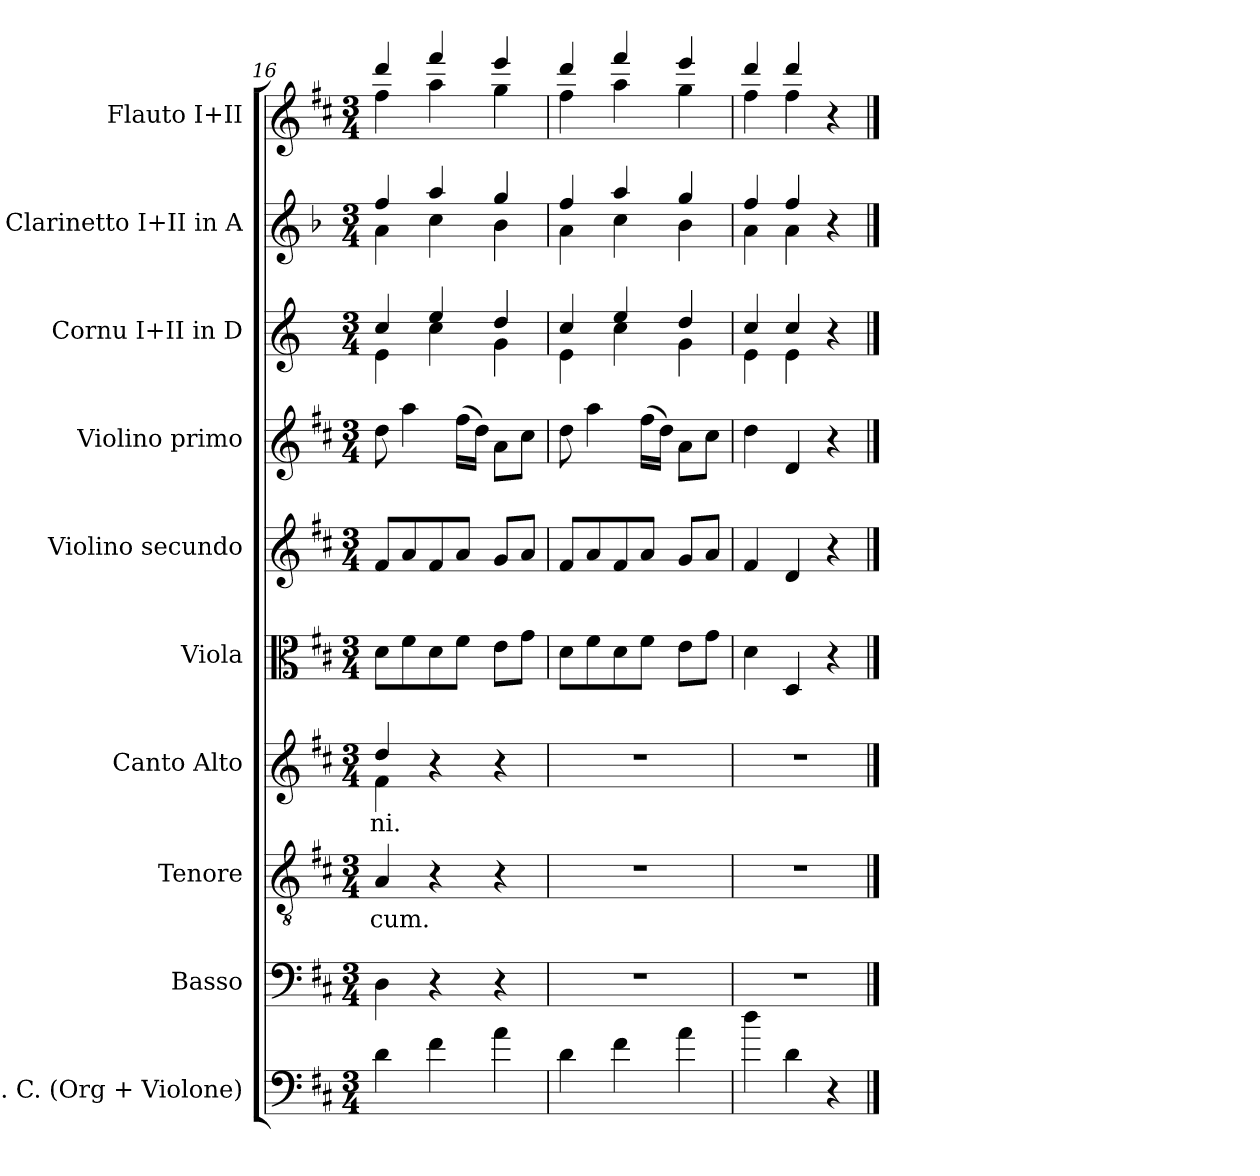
**kern	**kern	**kern	**text	**kern	**text	**kern	**kern	**kern	**kern	**kern	**kern
*part10	*part9	*part8	*part8	*part7	*part7	*part6	*part5	*part4	*part3	*part2	*part1
*staff10	*staff9	*staff8	*staff8	*staff7	*staff7	*staff6	*staff5	*staff4	*staff3	*staff2	*staff1
*I"B. C. (Org + Violone)	*I"Basso	*I"Tenore	*	*I"Canto Alto	*	*I"Viola	*I"Violino secundo	*I"Violino primo	*I"Cornu I+II in D	*I"Clarinetto I+II in A	*I"Flauto I+II
*I'Bc	*I'B	*I'T	*	*I'C A	*	*I'Va	*	*I'V I	*	*I'Clt	*I'Fl
*clefF4	*clefF4	*clefGv2	*	*clefG2	*	*clefC3	*clefG2	*clefG2	*clefG2	*clefG2	*clefG2
*ITrd7c12	*	*	*	*	*	*	*	*	*ITrd6c10	*ITrd2c3	*
*k[f#c#]	*k[f#c#]	*k[f#c#]	*	*k[f#c#]	*	*k[f#c#]	*k[f#c#]	*k[f#c#]	*k[f#c#]	*k[f#c#]	*k[f#c#]
*M3/4	*M3/4	*M3/4	*	*M3/4	*	*M3/4	*M3/4	*M3/4	*M3/4	*M3/4	*M3/4
=16	=16	=16	=16	=16	=16	=16	=16	=16	=16	=16	=16
!	!	!	!LO:LY:b	!	!LO:LY:b	!	!	!	!	!	!
*	*	*	*	*^	*	*	*	*	*^	*^	*^
4D\	4D\	4A/	-cum.	4dd/	4f#\	-ni.	8d\L	8f#/L	8dd\	4d/	4F#\	4dd/	4f#\	4ddd/	4ff#\
.	.	.	.	.	.	.	8f#\	8a/	4aa\	.	.	.	.	.	.
4F#\	4r	4r	.	4r	4ryy	.	8d\	8f#/	.	4f#/	4d\	4ff#/	4a\	4fff#/	4aa\
.	.	.	.	.	.	.	8f#\J	8a/J	(16ff#\LL	.	.	.	.	.	.
.	.	.	.	.	.	.	.	.	16dd\JJ)	.	.	.	.	.	.
4A\	4r	4r	.	4r	4ryy	.	8e\L	8g/L	8a\L	4e/	4A\	4ee/	4g\	4eee/	4gg\
.	.	.	.	.	.	.	8g\J	8a/J	8cc#\J	.	.	.	.	.	.
*	*	*	*	*v	*v	*	*	*	*	*	*	*	*	*	*
=17	=17	=17	=17	=17	=17	=17	=17	=17	=17	=17	=17	=17	=17	=17
4D\	2.r	2.r	.	2.r	.	8d\L	8f#/L	8dd\	4d/	4F#\	4dd/	4f#\	4ddd/	4ff#\
.	.	.	.	.	.	8f#\	8a/	4aa\	.	.	.	.	.	.
4F#\	.	.	.	.	.	8d\	8f#/	.	4f#/	4d\	4ff#/	4a\	4fff#/	4aa\
.	.	.	.	.	.	8f#\J	8a/J	(16ff#\LL	.	.	.	.	.	.
.	.	.	.	.	.	.	.	16dd\JJ)	.	.	.	.	.	.
4A\	.	.	.	.	.	8e\L	8g/L	8a\L	4e/	4A\	4ee/	4g\	4eee/	4gg\
.	.	.	.	.	.	8g\J	8a/J	8cc#\J	.	.	.	.	.	.
=18	=18	=18	=18	=18	=18	=18	=18	=18	=18	=18	=18	=18	=18	=18
4d\	2.r	2.r	.	2.r	.	4d\	4f#/	4dd\	4d/	4F#\	4dd/	4f#\	4ddd/	4ff#\
4D\	.	.	.	.	.	4D/	4d/	4d/	4d/	4F#\	4dd/	4f#\	4ddd/	4ff#\
4r	.	.	.	.	.	4r	4r	4r	4r	4ryy	4r	4ryy	4r	4ryy
*	*	*	*	*	*	*	*	*	*v	*v	*	*	*v	*v
*	*	*	*	*	*	*	*	*	*	*v	*v	*
==	==	==	==	==	==	==	==	==	==	==	==
*-	*-	*-	*-	*-	*-	*-	*-	*-	*-	*-	*-
